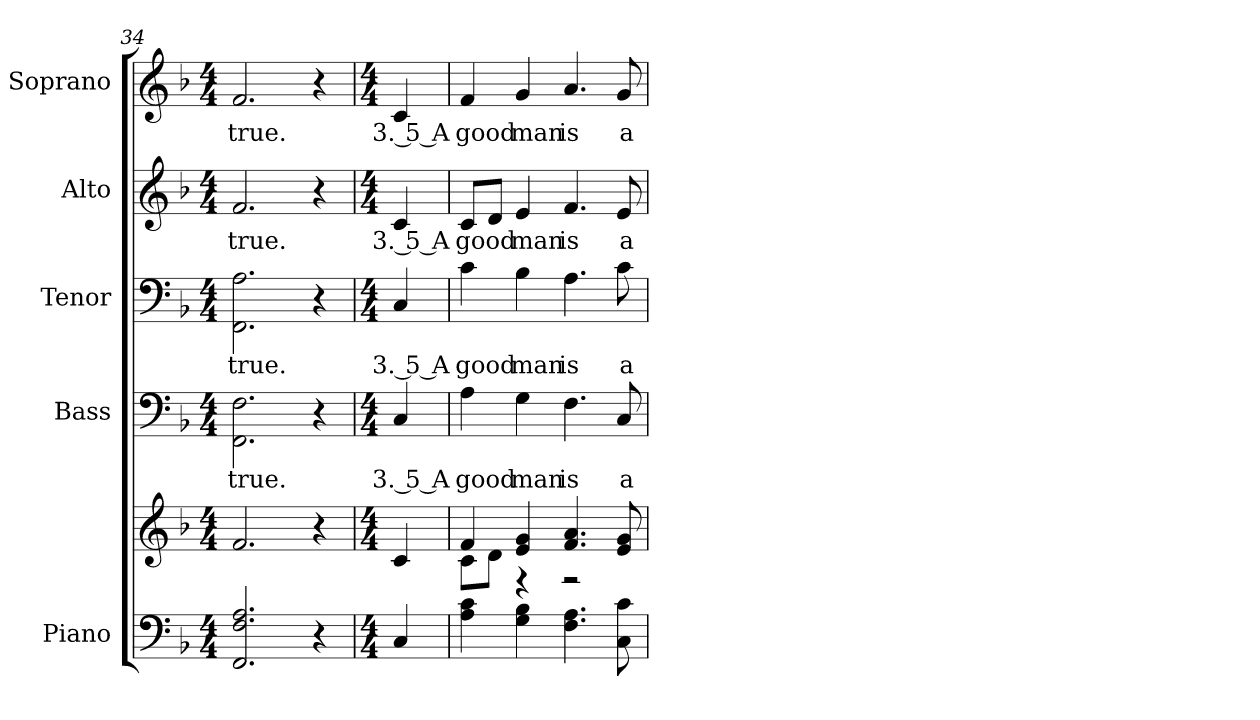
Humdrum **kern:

**kern	**kern	**kern	**text	**kern	**text	**kern	**text	**kern	**text
*part5	*part5	*part4	*part4	*part3	*part3	*part2	*part2	*part1	*part1
*staff6	*staff5	*staff4	*staff4	*staff3	*staff3	*staff2	*staff2	*staff1	*staff1
*I"Piano	*	*I"Bass	*	*I"Tenor	*	*I"Alto	*	*I"Soprano	*
*I'Pno.	*	*I'B.	*	*I'T.	*	*I'A.	*	*I'S.	*
*clefF4	*clefG2	*clefF4	*	*clefF4	*	*clefG2	*	*clefG2	*
*k[b-]	*k[b-]	*k[b-]	*	*k[b-]	*	*k[b-]	*	*k[b-]	*
*F:	*F:	*F:	*	*F:	*	*F:	*	*F:	*
*M4/4	*M4/4	*M4/4	*	*M4/4	*	*M4/4	*	*M4/4	*
=34	=34	=34	=34	=34	=34	=34	=34	=34	=34
!	!	!	!LO:LY:b:color=#000000	!	!	!	!	!	!
!	!	!	!	!	!LO:LY:b:color=#000000	!	!	!	!
!	!	!	!	!	!	!	!LO:LY:b:color=#000000	!	!
!	!	!	!	!	!	!	!	!	!LO:LY:b:color=#000000
2.FFi/ 2.Fi 2.Ai	2.fi/	2.FFi\ 2.Fi	true.	2.FFi\ 2.Ai	true.	2.fi/	true.	2.fi/	true.
4r	4r	4r	.	4r	.	4r	.	4r	.
!!LO:PB:g=z
=35	=35	=35	=35	=35	=35	=35	=35	=35	=35
*M4/4	*M4/4	*M4/4	*	*M4/4	*	*M4/4	*	*M4/4	*
!	!	!	!LO:LY:b:color=#000000	!	!	!	!	!	!
!	!	!	!	!	!LO:LY:b:color=#000000	!	!	!	!
!	!	!	!	!	!	!	!LO:LY:b:color=#000000	!	!
!	!	!	!	!	!	!	!	!	!LO:LY:b:color=#000000
4Ci/	4ci/	4Ci/	3. 5 A	4Ci/	3. 5 A	4ci/	3. 5 A	4ci/	3. 5 A
=36	=36	=36	=36	=36	=36	=36	=36	=36	=36
*	*^	*	*	*	*	*	*	*	*
!	!	!	!	!LO:LY:b:color=#000000	!	!	!	!	!	!
!	!	!	!	!	!	!LO:LY:b:color=#000000	!	!	!	!
!	!	!	!	!	!	!	!	!LO:LY:b:color=#000000	!	!
!	!	!	!	!	!	!	!	!	!	!LO:LY:b:color=#000000
4Ai\ 4ci	4fi/	8ci\L	4Ai\	good	4ci\	good	8ci/L	good	4fi/	good
.	.	8di\J	.	.	.	.	8di/J	.	.	.
!	!	!	!	!LO:LY:b:color=#000000	!	!	!	!	!	!
!	!	!	!	!	!	!LO:LY:b:color=#000000	!	!	!	!
!	!	!	!	!	!	!	!	!LO:LY:b:color=#000000	!	!
!	!	!	!	!	!	!	!	!	!	!LO:LY:b:color=#000000
4Gi\ 4B-i	4ei/ 4gi	4r	4Gi\	man	4B-i\	man	4ei/	man	4gi/	man
!	!	!	!	!LO:LY:b:color=#000000	!	!	!	!	!	!
!	!	!	!	!	!	!LO:LY:b:color=#000000	!	!	!	!
!	!	!	!	!	!	!	!	!LO:LY:b:color=#000000	!	!
!	!	!	!	!	!	!	!	!	!	!LO:LY:b:color=#000000
4.Fi\ 4.Ai	4.fi/ 4.ai	2r	4.Fi\	is	4.Ai\	is	4.fi/	is	4.ai/	is
!	!	!	!	!LO:LY:b:color=#000000	!	!	!	!	!	!
!	!	!	!	!	!	!LO:LY:b:color=#000000	!	!	!	!
!	!	!	!	!	!	!	!	!LO:LY:b:color=#000000	!	!
!	!	!	!	!	!	!	!	!	!	!LO:LY:b:color=#000000
8Ci\ 8ci	8ei/ 8gi	.	8Ci/	a	8ci\	a	8ei/	a	8gi/	a
*	*v	*v	*	*	*	*	*	*	*	*
=	=	=	=	=	=	=	=	=	=
*-	*-	*-	*-	*-	*-	*-	*-	*-	*-
